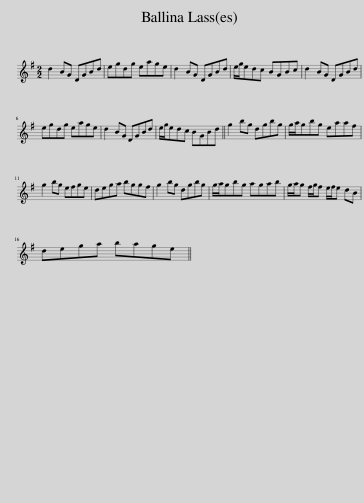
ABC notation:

X:1
L:1/8
M:2/2
I:linebreak $
K:G
V:1 treble
V:1
 d2 BG DGBd | egdg eage | d2 BG DGBd | e/g/edc BGBc | d2 BG DGBd |$ %5
 egdg eage | d2 BG DGBd | e/g/edc BGBd || g2 bg dgbg | g/a/gbg eaaf |$ %10
 g2 bg efge | dega bggf | g2 bg dgbg | g/a/gbg agab | g/a/g f/g/f e/f/e dB |$ %15
 dega bage || %16
